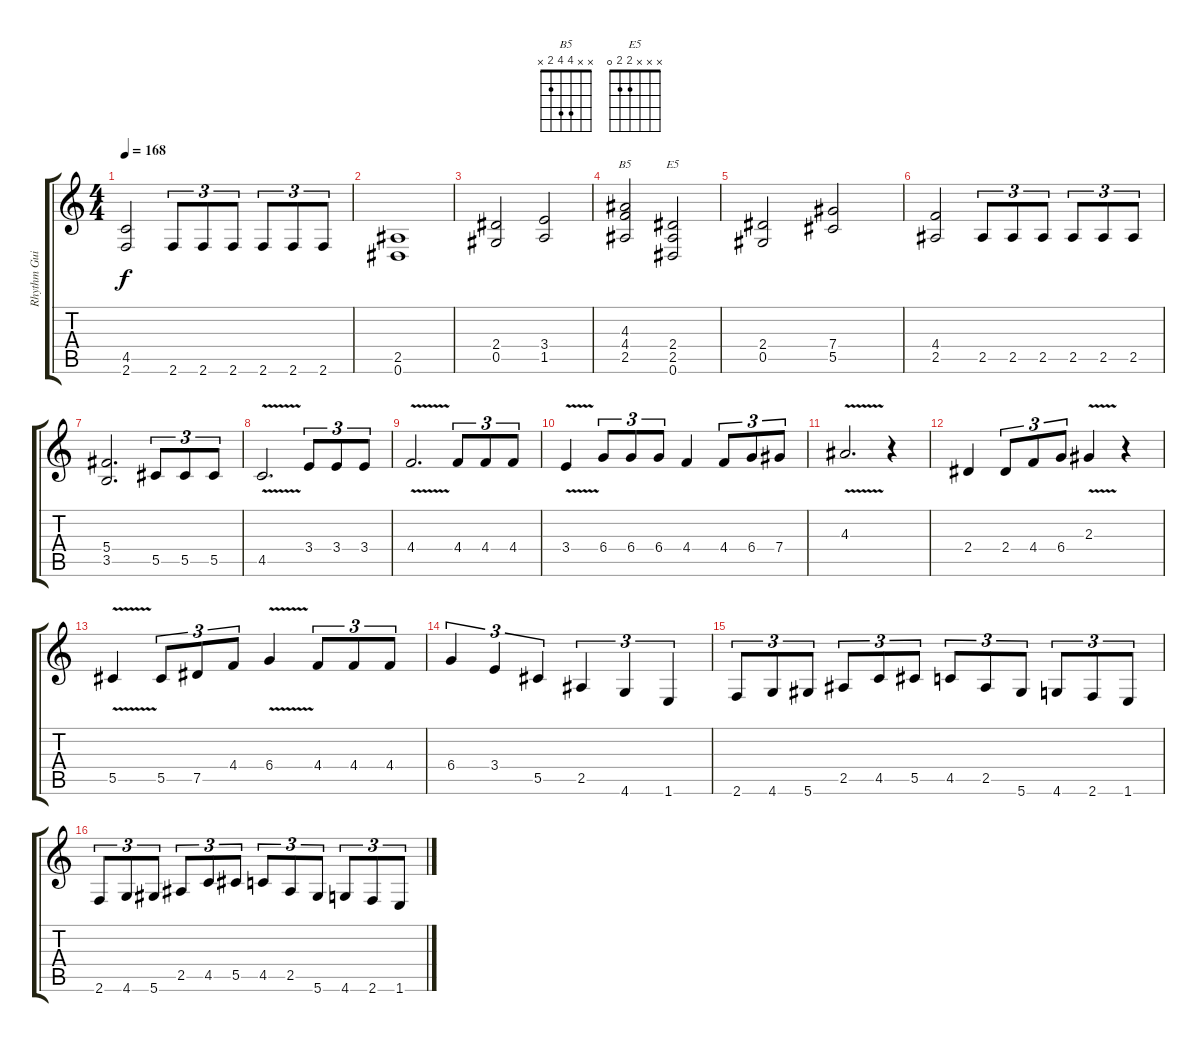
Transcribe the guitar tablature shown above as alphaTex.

\track ("Rhythm Guitar " "Rhythm Gui") {instrument distortionguitar}
\staff {score tabs}
\tuning (Eb4 Bb3 Gb3 Db3 Ab2 Eb2) {hide}
\chord ("B5" x x 4 4 2 x)
\chord ("E5" x x x 2 2 0)
\ts (4 4)
\tempo 168
\clef g2
\ks c
(4.5 2.6).2{dy f} 2.6.8{tu (3 2)} 2.6.8{tu (3 2)} 2.6.8{tu (3 2)} 2.6.8{tu (3 2)} 2.6.8{tu (3 2)} 2.6.8{tu (3 2)} |
(2.5 0.6).1 |
(2.4 0.5).2 (3.4 1.5).2 |
(4.3 4.4 2.5).2{ch "B5"} (2.4 2.5 0.6).2{ch "E5"} |
(2.4 0.5).2 (7.4 5.5).2 |
(4.4 2.5).2 2.5.8{tu (3 2)} 2.5.8{tu (3 2)} 2.5.8{tu (3 2)} 2.5.8{tu (3 2)} 2.5.8{tu (3 2)} 2.5.8{tu (3 2)} |
(5.4 3.5).2{d} 5.5.8{tu (3 2)} 5.5.8{tu (3 2)} 5.5.8{tu (3 2)} |
4.5{v}.2{d} 3.4.8{tu (3 2)} 3.4.8{tu (3 2)} 3.4.8{tu (3 2)} |
4.4{v}.2{d} 4.4.8{tu (3 2)} 4.4.8{tu (3 2)} 4.4.8{tu (3 2)} |
3.4{v}.4 6.4.8{tu (3 2)} 6.4.8{tu (3 2)} 6.4.8{tu (3 2)} 4.4.4 4.4.8{tu (3 2)} 6.4.8{tu (3 2)} 7.4.8{tu (3 2)} |
4.3{v}.2{d} r.4 |
2.4.4 2.4.8{tu (3 2)} 4.4.8{tu (3 2)} 6.4.8{tu (3 2)} 2.3{v}.4 r.4 |
5.5{v}.4 5.5.8{tu (3 2)} 7.5.8{tu (3 2)} 4.4.8{tu (3 2)} 6.4{v}.4 4.4.8{tu (3 2)} 4.4.8{tu (3 2)} 4.4.8{tu (3 2)} |
6.4.4{tu (3 2)} 3.4.4{tu (3 2)} 5.5.4{tu (3 2)} 2.5.4{tu (3 2)} 4.6.4{tu (3 2)} 1.6.4{tu (3 2)} |
2.6.8{tu (3 2)} 4.6.8{tu (3 2)} 5.6.8{tu (3 2)} 2.5.8{tu (3 2)} 4.5.8{tu (3 2)} 5.5.8{tu (3 2)} 4.5.8{tu (3 2)} 2.5.8{tu (3 2)} 5.6.8{tu (3 2)} 4.6.8{tu (3 2)} 2.6.8{tu (3 2)} 1.6.8{tu (3 2)} |
2.6.8{tu (3 2)} 4.6.8{tu (3 2)} 5.6.8{tu (3 2)} 2.5.8{tu (3 2)} 4.5.8{tu (3 2)} 5.5.8{tu (3 2)} 4.5.8{tu (3 2)} 2.5.8{tu (3 2)} 5.6.8{tu (3 2)} 4.6.8{tu (3 2)} 2.6.8{tu (3 2)} 1.6.8{tu (3 2)}
